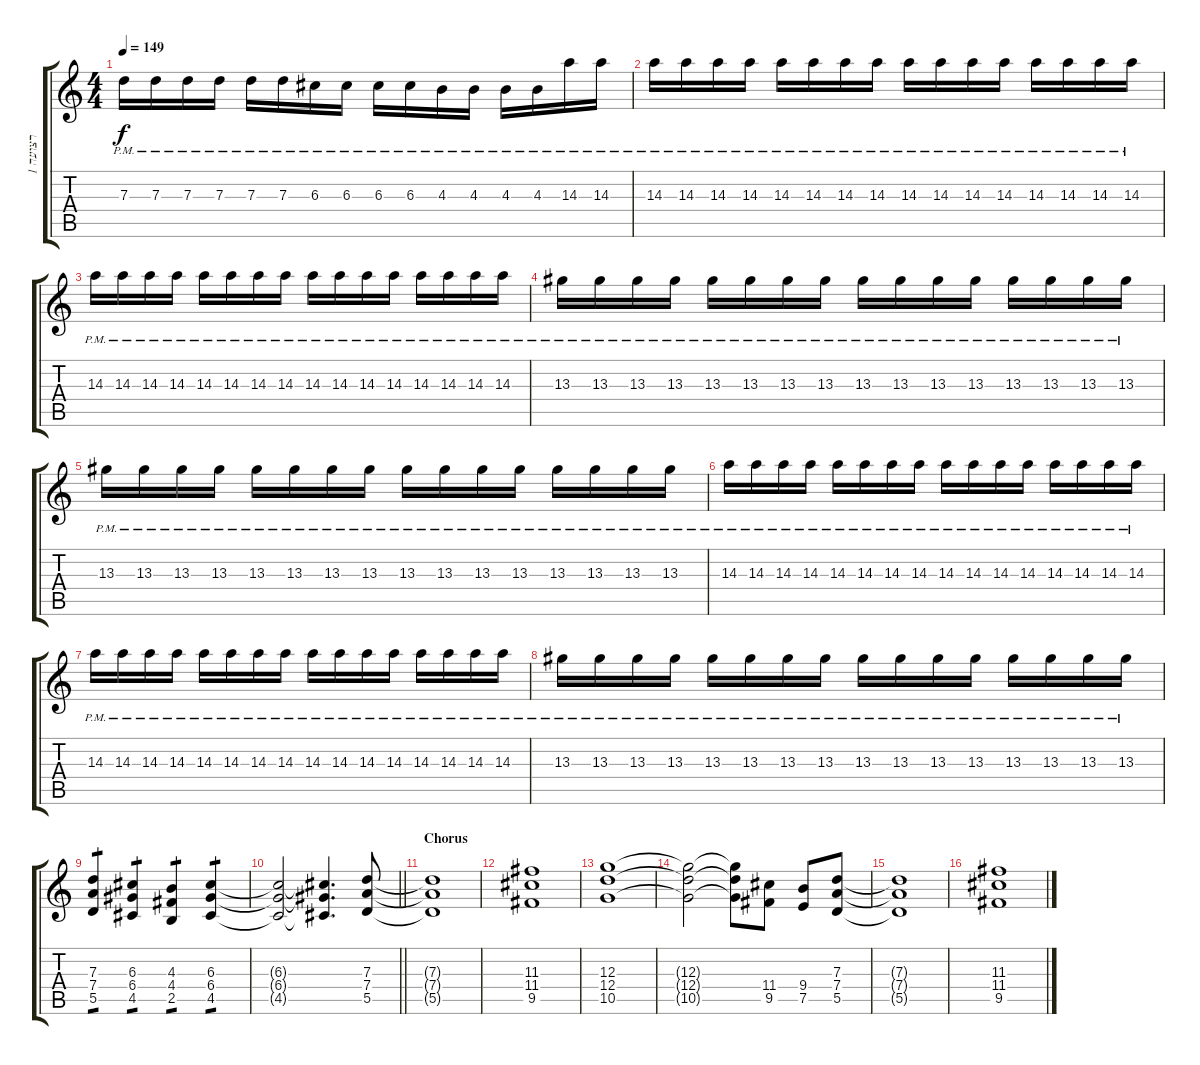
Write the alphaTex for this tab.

\track ("רצועה 1" "רצועה 1") {instrument distortionguitar}
\staff {score tabs}
\tuning (E4 B3 G3 D3 A2 E2) {hide}
\ts (4 4)
\tempo 149
\clef g2
\ks c
7.3{pm}.16{dy f} 7.3{pm}.16 7.3{pm}.16 7.3{pm}.16 7.3{pm}.16 7.3{pm}.16 6.3{pm}.16 6.3{pm}.16 6.3{pm}.16 6.3{pm}.16 4.3{pm}.16 4.3{pm}.16 4.3{pm}.16 4.3{pm}.16 14.3{pm}.16 14.3{pm}.16 |
14.3{pm}.16 14.3{pm}.16 14.3{pm}.16 14.3{pm}.16 14.3{pm}.16 14.3{pm}.16 14.3{pm}.16 14.3{pm}.16 14.3{pm}.16 14.3{pm}.16 14.3{pm}.16 14.3{pm}.16 14.3{pm}.16 14.3{pm}.16 14.3{pm}.16 14.3{pm}.16 |
14.3{pm}.16 14.3{pm}.16 14.3{pm}.16 14.3{pm}.16 14.3{pm}.16 14.3{pm}.16 14.3{pm}.16 14.3{pm}.16 14.3{pm}.16 14.3{pm}.16 14.3{pm}.16 14.3{pm}.16 14.3{pm}.16 14.3{pm}.16 14.3{pm}.16 14.3{pm}.16 |
13.3{pm}.16 13.3{pm}.16 13.3{pm}.16 13.3{pm}.16 13.3{pm}.16 13.3{pm}.16 13.3{pm}.16 13.3{pm}.16 13.3{pm}.16 13.3{pm}.16 13.3{pm}.16 13.3{pm}.16 13.3{pm}.16 13.3{pm}.16 13.3{pm}.16 13.3{pm}.16 |
13.3{pm}.16 13.3{pm}.16 13.3{pm}.16 13.3{pm}.16 13.3{pm}.16 13.3{pm}.16 13.3{pm}.16 13.3{pm}.16 13.3{pm}.16 13.3{pm}.16 13.3{pm}.16 13.3{pm}.16 13.3{pm}.16 13.3{pm}.16 13.3{pm}.16 13.3{pm}.16 |
14.3{pm}.16 14.3{pm}.16 14.3{pm}.16 14.3{pm}.16 14.3{pm}.16 14.3{pm}.16 14.3{pm}.16 14.3{pm}.16 14.3{pm}.16 14.3{pm}.16 14.3{pm}.16 14.3{pm}.16 14.3{pm}.16 14.3{pm}.16 14.3{pm}.16 14.3{pm}.16 |
14.3{pm}.16 14.3{pm}.16 14.3{pm}.16 14.3{pm}.16 14.3{pm}.16 14.3{pm}.16 14.3{pm}.16 14.3{pm}.16 14.3{pm}.16 14.3{pm}.16 14.3{pm}.16 14.3{pm}.16 14.3{pm}.16 14.3{pm}.16 14.3{pm}.16 14.3{pm}.16 |
13.3{pm}.16 13.3{pm}.16 13.3{pm}.16 13.3{pm}.16 13.3{pm}.16 13.3{pm}.16 13.3{pm}.16 13.3{pm}.16 13.3{pm}.16 13.3{pm}.16 13.3{pm}.16 13.3{pm}.16 13.3{pm}.16 13.3{pm}.16 13.3{pm}.16 13.3{pm}.16 |
(7.3 7.4 5.5).4{tp 1} (6.3 6.4 4.5).4{tp 1} (4.3 4.4 2.5).4{tp 1} (6.3 6.4 4.5).4{tp 1} |
\barLineRight lightlight
(6.3{t} 6.4{t} 4.5{t}).2 (6.3{t} 6.4{t} 4.5{t}).4{d} (7.3 7.4 5.5).8 |
\section ("" "Chorus")
(7.3{t} 7.4{t} 5.5{t}).1 |
(11.3 11.4 9.5).1 |
(12.3 12.4 10.5).1 |
(12.3{t} 12.4{t} 10.5{t}).2 (12.3{t} 12.4{t} 10.5{t}).8 (11.4 9.5).8 (9.4 7.5).8 (7.3 7.4 5.5).8 |
(7.3{t} 7.4{t} 5.5{t}).1 |
(11.3 11.4 9.5).1
